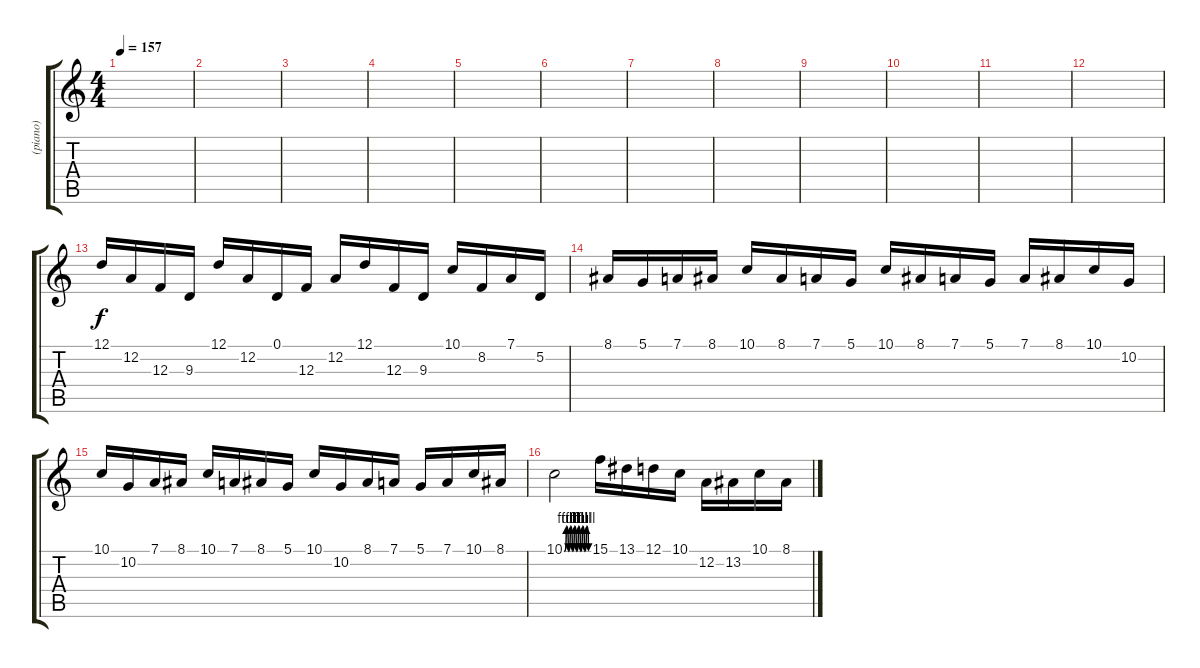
\track ("(piano)" "(piano)") {instrument electricgrandpiano}
\staff {score tabs}
\tuning (D4 A3 F3 C3 G2 D2) {hide}
\ts (4 4)
\tempo 157
\clef g2
\ks c
|
|
|
|
|
|
|
|
|
|
|
|
12.1.16{volume 15 balance 2 instrument lead1square} 12.2.16 12.3.16 9.3.16 12.1.16 12.2.16 0.1.16 12.3.16 12.2.16 12.1.16 12.3.16 9.3.16 10.1.16 8.2.16 7.1.16 5.2.16 |
8.1.16 5.1.16 7.1.16 8.1.16 10.1.16 8.1.16 7.1.16 5.1.16 10.1.16 8.1.16 7.1.16 5.1.16 7.1.16 8.1.16 10.1.16 10.2.16 |
10.1.16 10.2.16 7.1.16 8.1.16 10.1.16 7.1.16 8.1.16 5.1.16 10.1.16 10.2.16 8.1.16 7.1.16 5.1.16 7.1.16 10.1.16 8.1.16 |
10.1{be (custom 0 0 5 4 10 0 15 4 20 0 25 4 30 0 35 4 40 0 45 4 50 0 55 4 60 0)}.2 15.1.16 13.1.16 12.1.16 10.1.16 12.2.16 13.2.16 10.1.16 8.1.16
